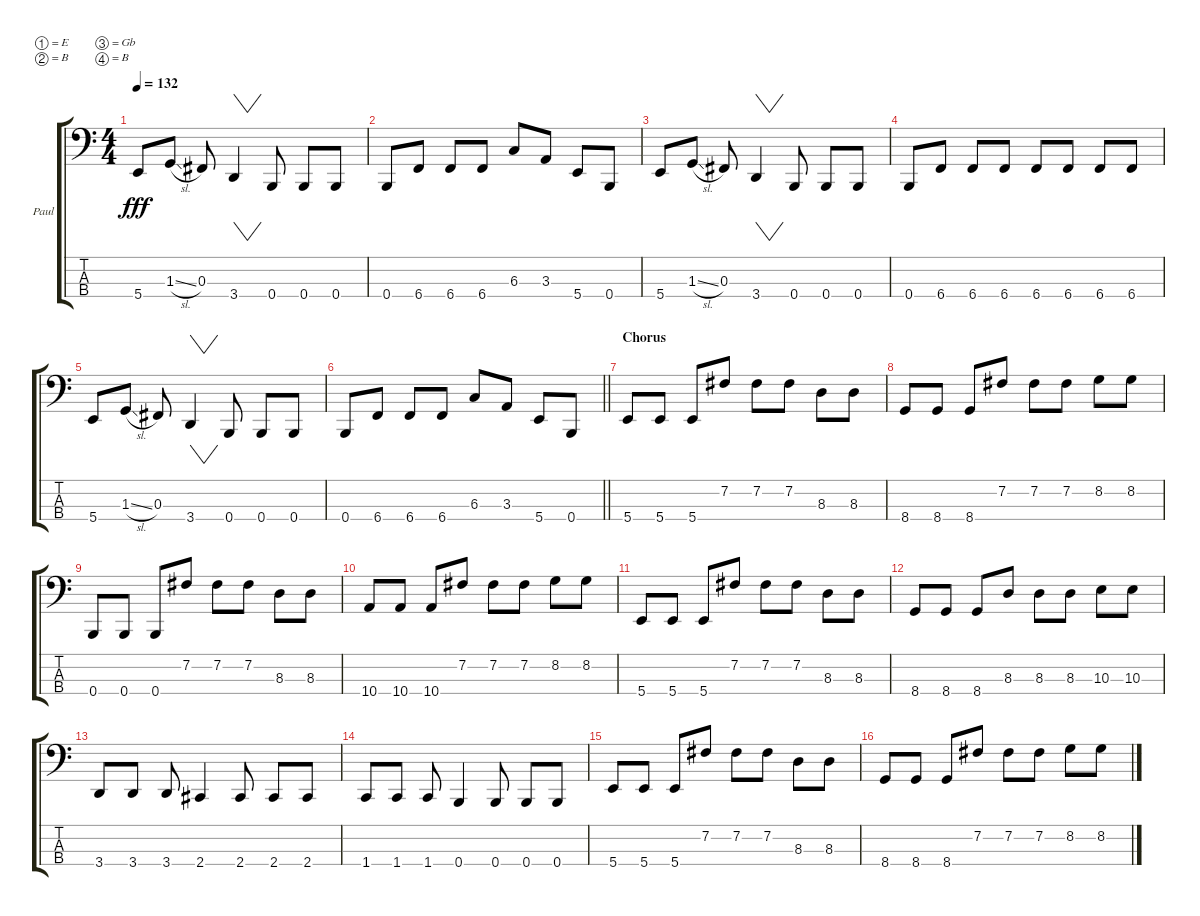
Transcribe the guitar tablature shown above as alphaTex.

\bracketExtendMode groupsimilarinstruments
\firstSystemTrackNameOrientation horizontal
\otherSystemsTrackNameOrientation horizontal
\track ("Paul Gray" "Paul") {instrument electricbassfinger}
\staff {score tabs}
\tuning (E2 B1 Gb1 B0)
\ts (4 4)
\tempo 132
\clef f4
\ks c
5.4.8{dy fff} 1.3{sl}.8 0.3.8 3.4.4{vw} 0.4.8 0.4.8 0.4.8 |
0.4.8 6.4.8 6.4.8 6.4.8 6.3.8 3.3.8 5.4.8 0.4.8 |
5.4.8 1.3{sl}.8 0.3.8 3.4.4{vw} 0.4.8 0.4.8 0.4.8 |
0.4.8 6.4.8 6.4.8 6.4.8 6.4.8 6.4.8 6.4.8 6.4.8 |
5.4.8 1.3{sl}.8 0.3.8 3.4.4{vw} 0.4.8 0.4.8 0.4.8 |
\barLineRight lightlight
0.4.8 6.4.8 6.4.8 6.4.8 6.3.8 3.3.8 5.4.8 0.4.8 |
\section ("" "Chorus")
5.4.8 5.4.8 5.4.8 7.2.8 7.2.8 7.2.8 8.3.8 8.3.8 |
8.4.8 8.4.8 8.4.8 7.2.8 7.2.8 7.2.8 8.2.8 8.2.8 |
0.4.8 0.4.8 0.4.8 7.2.8 7.2.8 7.2.8 8.3.8 8.3.8 |
10.4.8 10.4.8 10.4.8 7.2.8 7.2.8 7.2.8 8.2.8 8.2.8 |
5.4.8 5.4.8 5.4.8 7.2.8 7.2.8 7.2.8 8.3.8 8.3.8 |
8.4.8 8.4.8 8.4.8 8.3.8 8.3.8 8.3.8 10.3.8 10.3.8 |
3.4.8 3.4.8 3.4.8 2.4.4 2.4.8 2.4.8 2.4.8 |
1.4.8 1.4.8 1.4.8 0.4.4 0.4.8 0.4.8 0.4.8 |
5.4.8 5.4.8 5.4.8 7.2.8 7.2.8 7.2.8 8.3.8 8.3.8 |
8.4.8 8.4.8 8.4.8 7.2.8 7.2.8 7.2.8 8.2.8 8.2.8
